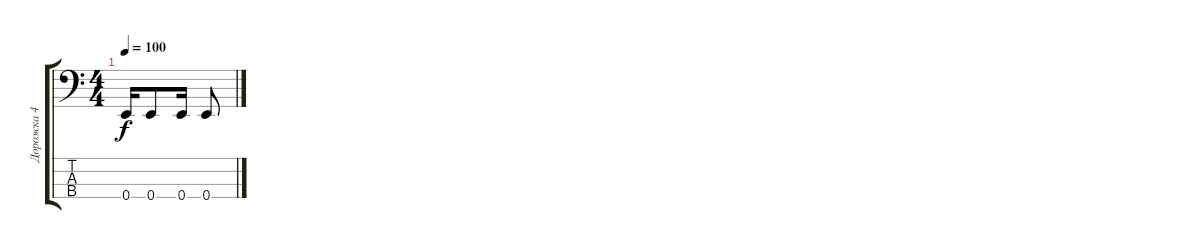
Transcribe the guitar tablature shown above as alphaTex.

\track ("Дорожка 4" "Дорожка 4") {instrument electricbassfinger}
\staff {score tabs}
\tuning (G2 D2 A1 E1) {hide}
\ts (4 4)
\tempo 100
\clef f4
\ks c
0.4.16{dy f} 0.4.8 0.4.16 0.4.8
